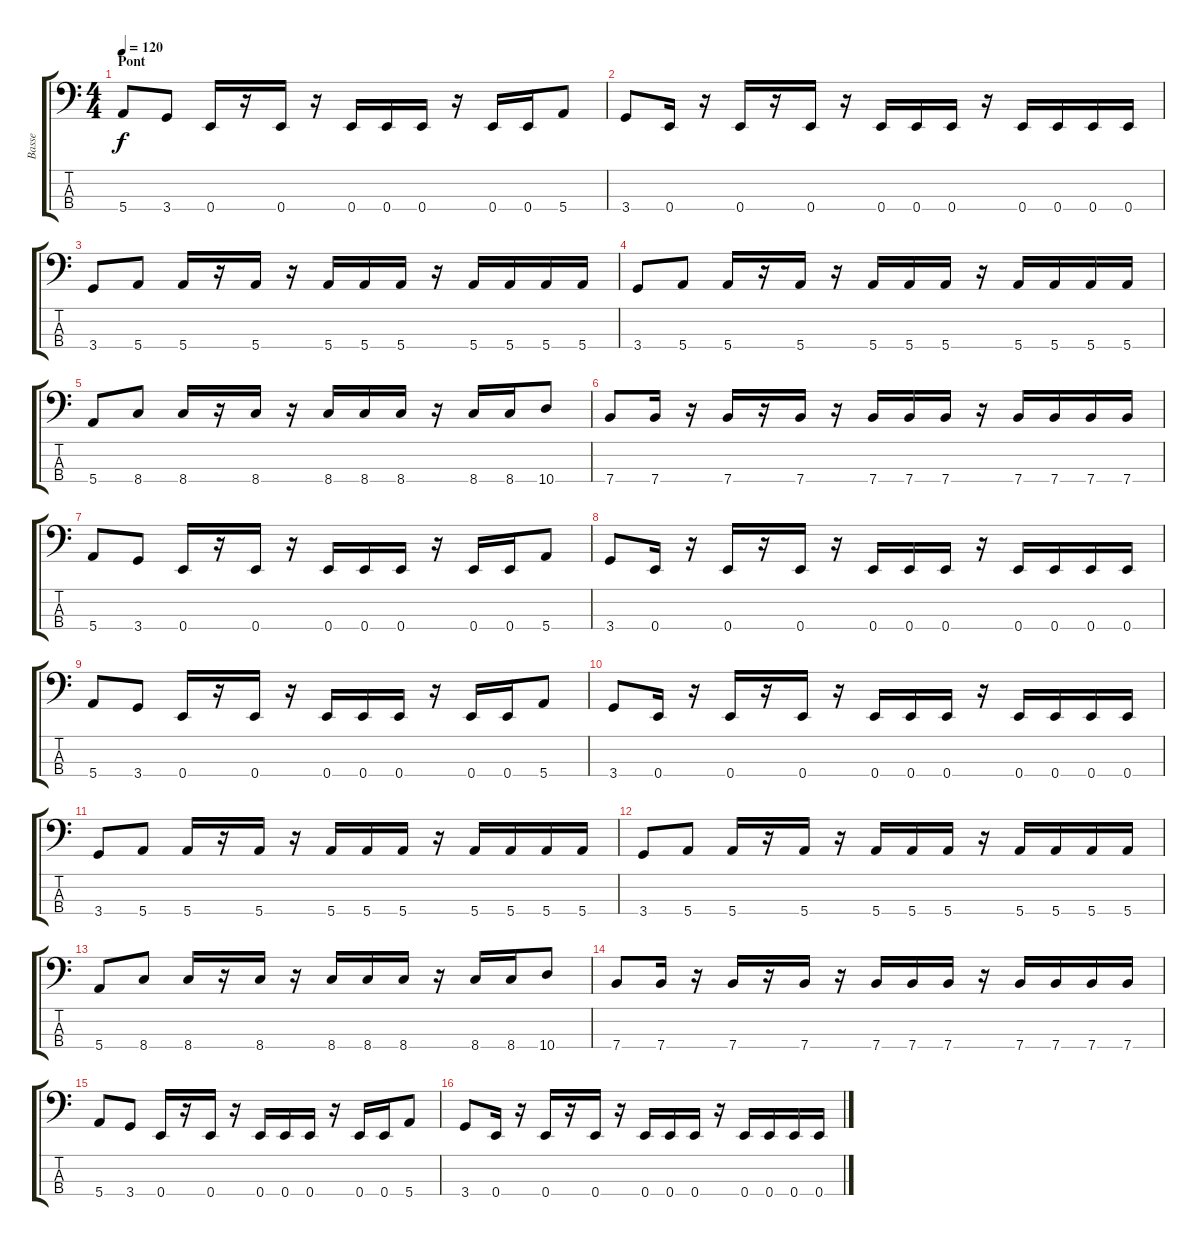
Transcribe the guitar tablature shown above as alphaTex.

\track ("Basse" "Basse") {instrument electricbasspick}
\staff {score tabs}
\tuning (G2 D2 A1 E1) {hide}
\ts (4 4)
\section ("" "Pont")
\tempo 120
\clef f4
\ks c
5.4.8{dy f} 3.4.8 0.4.16 r.16 0.4.16 r.16 0.4.16 0.4.16 0.4.16 r.16 0.4.16 0.4.16 5.4.8 |
3.4.8 0.4.16 r.16 0.4.16 r.16 0.4.16 r.16 0.4.16 0.4.16 0.4.16 r.16 0.4.16 0.4.16 0.4.16 0.4.16 |
3.4.8 5.4.8 5.4.16 r.16 5.4.16 r.16 5.4.16 5.4.16 5.4.16 r.16 5.4.16 5.4.16 5.4.16 5.4.16 |
3.4.8 5.4.8 5.4.16 r.16 5.4.16 r.16 5.4.16 5.4.16 5.4.16 r.16 5.4.16 5.4.16 5.4.16 5.4.16 |
5.4.8 8.4.8 8.4.16 r.16 8.4.16 r.16 8.4.16 8.4.16 8.4.16 r.16 8.4.16 8.4.16 10.4.8 |
7.4.8 7.4.16 r.16 7.4.16 r.16 7.4.16 r.16 7.4.16 7.4.16 7.4.16 r.16 7.4.16 7.4.16 7.4.16 7.4.16 |
5.4.8 3.4.8 0.4.16 r.16 0.4.16 r.16 0.4.16 0.4.16 0.4.16 r.16 0.4.16 0.4.16 5.4.8 |
3.4.8 0.4.16 r.16 0.4.16 r.16 0.4.16 r.16 0.4.16 0.4.16 0.4.16 r.16 0.4.16 0.4.16 0.4.16 0.4.16 |
5.4.8 3.4.8 0.4.16 r.16 0.4.16 r.16 0.4.16 0.4.16 0.4.16 r.16 0.4.16 0.4.16 5.4.8 |
3.4.8 0.4.16 r.16 0.4.16 r.16 0.4.16 r.16 0.4.16 0.4.16 0.4.16 r.16 0.4.16 0.4.16 0.4.16 0.4.16 |
3.4.8 5.4.8 5.4.16 r.16 5.4.16 r.16 5.4.16 5.4.16 5.4.16 r.16 5.4.16 5.4.16 5.4.16 5.4.16 |
3.4.8 5.4.8 5.4.16 r.16 5.4.16 r.16 5.4.16 5.4.16 5.4.16 r.16 5.4.16 5.4.16 5.4.16 5.4.16 |
5.4.8 8.4.8 8.4.16 r.16 8.4.16 r.16 8.4.16 8.4.16 8.4.16 r.16 8.4.16 8.4.16 10.4.8 |
7.4.8 7.4.16 r.16 7.4.16 r.16 7.4.16 r.16 7.4.16 7.4.16 7.4.16 r.16 7.4.16 7.4.16 7.4.16 7.4.16 |
5.4.8 3.4.8 0.4.16 r.16 0.4.16 r.16 0.4.16 0.4.16 0.4.16 r.16 0.4.16 0.4.16 5.4.8 |
3.4.8 0.4.16 r.16 0.4.16 r.16 0.4.16 r.16 0.4.16 0.4.16 0.4.16 r.16 0.4.16 0.4.16 0.4.16 0.4.16
